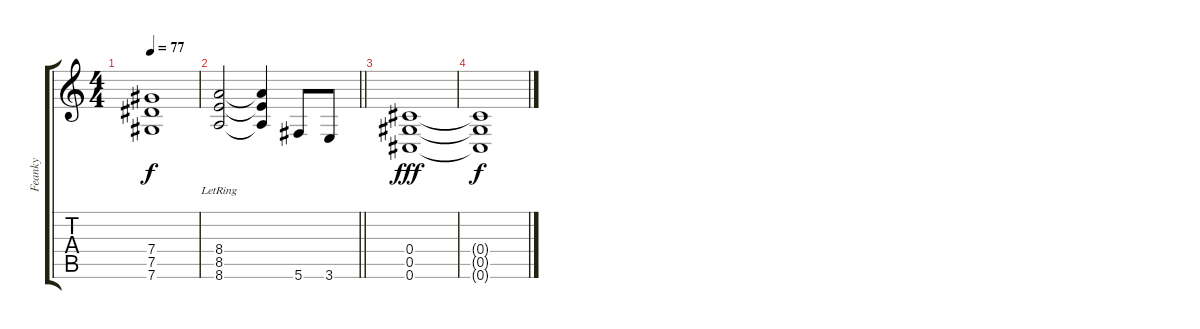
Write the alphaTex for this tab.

\track ("Feanky" "Feanky") {instrument distortionguitar}
\staff {score tabs}
\tuning (Eb4 Bb3 Gb3 Db3 Ab2 Db2) {hide}
\ts (4 4)
\tempo 77
\clef g2
\ks c
(7.4 7.5 7.6).1{dy f} |
\barLineRight lightlight
(8.4{lr} 8.5{lr} 8.6{lr}).2 (8.4{t} 8.5{t} 8.6{t}).4 5.6.8 3.6.8 |
(0.4 0.5 0.6).1{dy fff volume 0} |
(0.4{t} 0.5{t} 0.6{t}).1{dy f}
